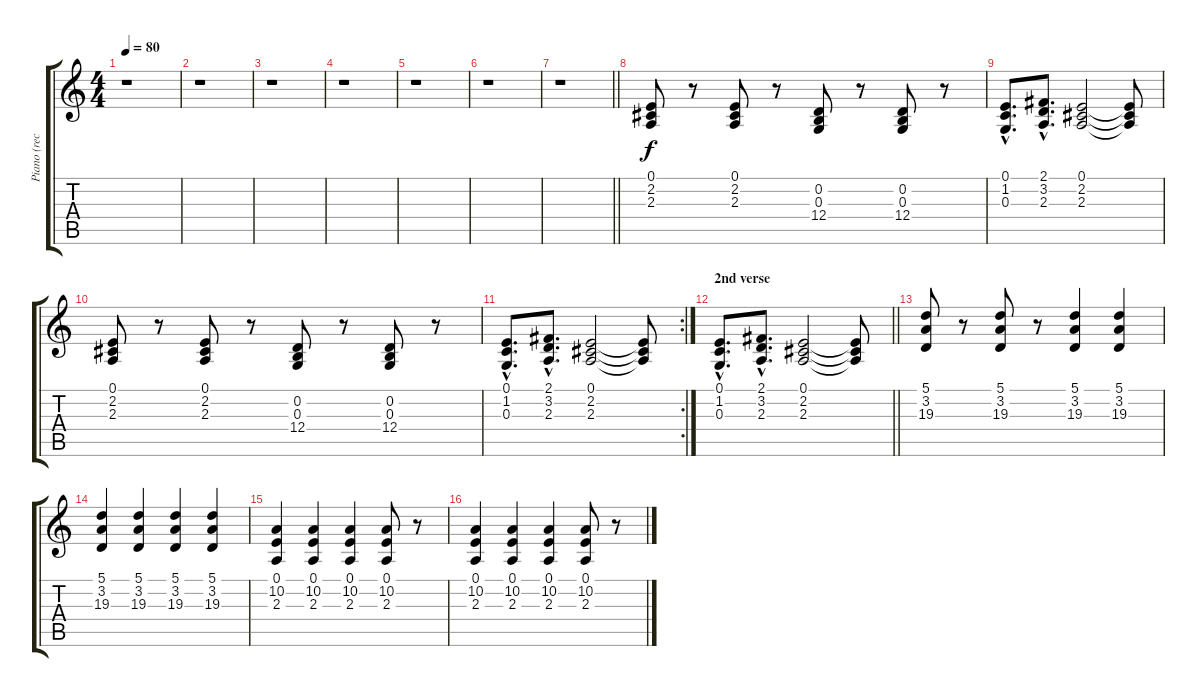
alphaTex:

\track ("Piano (rechts)" "Piano (rec") {instrument acousticgrandpiano}
\staff {score tabs}
\tuning (E4 B3 G3 D3 A2 E2) {hide}
\ts (4 4)
\tempo 80
\clef g2
\ks c
r.1{dy f} |
r.1 |
r.1 |
r.1 |
r.1 |
r.1 |
\barLineRight lightlight
r.1 |
(0.1 2.2 2.3).8 r.8 (0.1 2.2 2.3).8 r.8 (0.2 0.3 12.4).8 r.8 (0.2 0.3 12.4).8 r.8 |
(0.1{hac} 1.2{hac} 0.3{hac}).8{d} (2.1{hac} 3.2{hac} 2.3{hac}).8{d} (0.1 2.2 2.3).2 (0.1{t} 2.2{t} 2.3{t}).8 |
(0.1 2.2 2.3).8 r.8 (0.1 2.2 2.3).8 r.8 (0.2 0.3 12.4).8 r.8 (0.2 0.3 12.4).8 r.8 |
\rc 2
(0.1{hac} 1.2{hac} 0.3{hac}).8{d} (2.1{hac} 3.2{hac} 2.3{hac}).8{d} (0.1 2.2 2.3).2 (0.1{t} 2.2{t} 2.3{t}).8 |
\section ("" "2nd verse")
\barLineRight lightlight
(0.1{hac} 1.2{hac} 0.3{hac}).8{d} (2.1{hac} 3.2{hac} 2.3{hac}).8{d} (0.1 2.2 2.3).2 (0.1{t} 2.2{t} 2.3{t}).8 |
(5.1 3.2 19.3).8 r.8 (5.1 3.2 19.3).8 r.8 (5.1 3.2 19.3).4 (5.1 3.2 19.3).4 |
(5.1 3.2 19.3).4 (5.1 3.2 19.3).4 (5.1 3.2 19.3).4 (5.1 3.2 19.3).4 |
(0.1 10.2 2.3).4 (0.1 10.2 2.3).4 (0.1 10.2 2.3).4 (0.1 10.2 2.3).8 r.8 |
(0.1 10.2 2.3).4 (0.1 10.2 2.3).4 (0.1 10.2 2.3).4 (0.1 10.2 2.3).8 r.8
